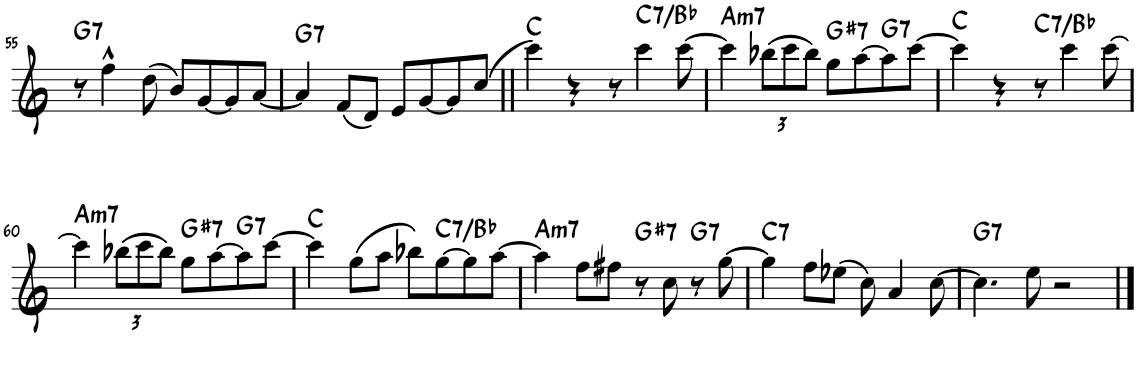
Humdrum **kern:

**kern	**harte
*part1	*part1
*staff1	*
*I"Alto Saxophone	*
*I'A. Sax.	*
!!LO:PB:g=z
*clefG2	*
*Trd5c9	*
*k[]	*
*M4/4	*
=55	=55
!	!LO:H:kt=7
8r	G:7
4ff^^\	.
(8dd\	.
8b/L)	.
[8g/	.
8g/]	.
[8a/J	.
=56	=56
!	!LO:H:kt=7
4a/]	G:7
(8f/L	.
8d/J)	.
8e/L	.
[8g/	.
8g/]	.
[8cc/J	.
=57||	=57||
4ccc\]	C:maj
4r	.
8r	.
!	!LO:H:kt=7
4ccc\	C:7/b7
[8ccc\	.
=58	=58
!	!LO:H:kt=m7
4ccc\]	A:min7
*Xbrackettup	*
(12bb-X\L	.
12ccc\	.
12bb-\J)	.
!	!LO:H:kt=7
8gg\L	G#:7
[8aa\	.
!	!LO:H:kt=7
8aa\]	G:7
[8ccc\J	.
=59	=59
4ccc\]	C:maj
4r	.
!	!LO:H:kt=7
8r	C:7/b7
4ccc\	.
[8ccc\	.
!!LO:LB:g=z
=60	=60
!	!LO:H:kt=m7
4ccc\]	A:min7
(12bb-X\L	.
12ccc\	.
12bb-\J)	.
!	!LO:H:kt=7
8gg\L	G#:7
[8aa\	.
!	!LO:H:kt=7
8aa\]	G:7
[8ccc\J	.
=61	=61
4ccc\]	C:maj
(8gg\L	.
8aa\J	.
8bb-X\L)	.
!	!LO:H:kt=7
[8gg\	C:7/b7
8gg\]	.
[8aa\J	.
=62	=62
!	!LO:H:kt=m7
4aa\]	A:min7
8ff\L	.
8ff#X\J	.
!	!LO:H:kt=7
8r	G#:7
8cc\	.
!	!LO:H:kt=7
8r	G:7
[8gg\	.
=63	=63
!	!LO:H:kt=7
4gg\]	C:7
8ff\L	.
(8ee-X\J	.
8cc\)	.
4a/	.
[8cc\	.
=64	=64
!	!LO:H:kt=7
4.cc\]	G:7
8ee\	.
2r	.
==	==
*-	*-
